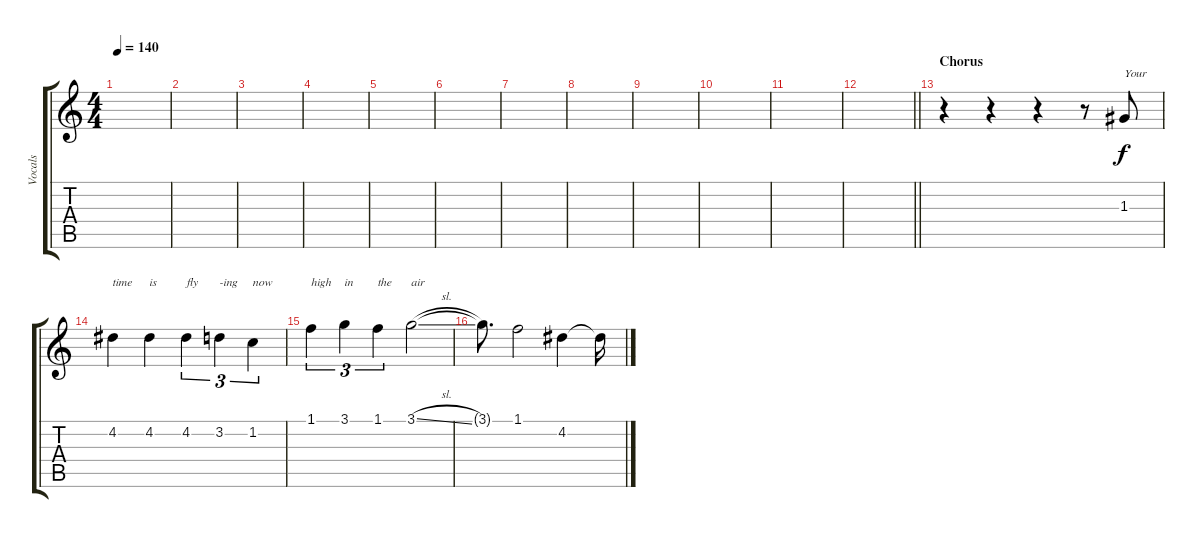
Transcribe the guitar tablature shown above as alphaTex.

\track ("Vocals" "Vocals") {instrument overdrivenguitar}
\staff {score tabs}
\tuning (E4 B3 G3 D3 A2 D2) {hide}
\ts (4 4)
\tempo 140
\clef g2
\ks c
|
|
|
|
|
|
|
|
|
|
|
\barLineRight lightlight
|
\section ("" "Chorus")
r.4 r.4 r.4 r.8 1.3.8{txt "Your"} |
4.2.4{txt "time"} 4.2.4{txt "is"} 4.2.4{tu (3 2) txt "fly"} 3.2.4{tu (3 2) txt "-ing"} 1.2.4{tu (3 2) txt "now"} |
1.1.4{tu (3 2) txt "high"} 3.1.4{tu (3 2) txt "in"} 1.1.4{tu (3 2) txt "the"} 3.1{sl}.2{txt "air"} |
3.1{t}.8{d} 1.1.2 4.2.4 4.2{t}.16
